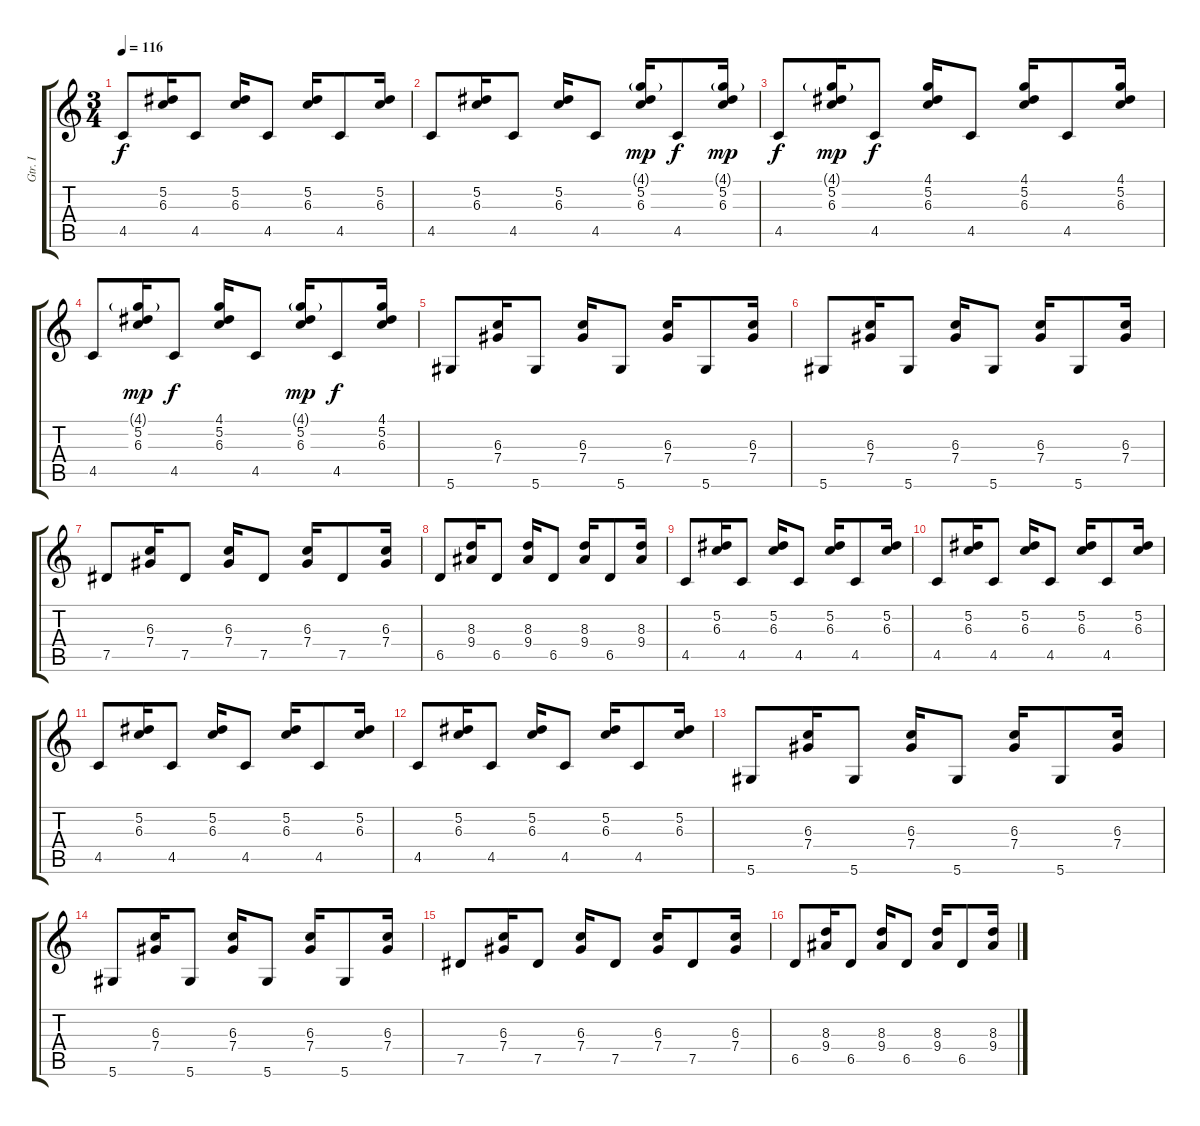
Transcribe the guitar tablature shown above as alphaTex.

\track ("Gtr. I" "Gtr. I") {instrument electricguitarmuted}
\staff {score tabs}
\tuning (Eb4 Bb3 Gb3 Db3 Ab2 Eb2) {hide}
\ts (3 4)
\tempo 116
\clef g2
\ks c
4.5.8{dy f} (5.2 6.3).16 4.5.8 (5.2 6.3).16 4.5.8 (5.2 6.3).16 4.5.8 (5.2 6.3).16 |
4.5.8 (5.2 6.3).16 4.5.8 (5.2 6.3).16 4.5.8 (4.1{g} 5.2 6.3).16{dy mp} 4.5.8{dy f} (4.1{g} 5.2 6.3).16{dy mp} |
4.5.8{dy f} (4.1{g} 5.2 6.3).16{dy mp} 4.5.8{dy f} (4.1 5.2 6.3).16 4.5.8 (4.1 5.2 6.3).16 4.5.8 (4.1 5.2 6.3).16 |
4.5.8 (4.1{g} 5.2 6.3).16{dy mp} 4.5.8{dy f} (4.1 5.2 6.3).16 4.5.8 (4.1{g} 5.2 6.3).16{dy mp} 4.5.8{dy f} (4.1 5.2 6.3).16 |
5.6.8 (6.3 7.4).16 5.6.8 (6.3 7.4).16 5.6.8 (6.3 7.4).16 5.6.8 (6.3 7.4).16 |
5.6.8 (6.3 7.4).16 5.6.8 (6.3 7.4).16 5.6.8 (6.3 7.4).16 5.6.8 (6.3 7.4).16 |
7.5.8 (6.3 7.4).16 7.5.8 (6.3 7.4).16 7.5.8 (6.3 7.4).16 7.5.8 (6.3 7.4).16 |
6.5.8 (8.3 9.4).16 6.5.8 (8.3 9.4).16 6.5.8 (8.3 9.4).16 6.5.8 (8.3 9.4).16 |
4.5.8 (5.2 6.3).16 4.5.8 (5.2 6.3).16 4.5.8 (5.2 6.3).16 4.5.8 (5.2 6.3).16 |
4.5.8 (5.2 6.3).16 4.5.8 (5.2 6.3).16 4.5.8 (5.2 6.3).16 4.5.8 (5.2 6.3).16 |
4.5.8 (5.2 6.3).16 4.5.8 (5.2 6.3).16 4.5.8 (5.2 6.3).16 4.5.8 (5.2 6.3).16 |
4.5.8 (5.2 6.3).16 4.5.8 (5.2 6.3).16 4.5.8 (5.2 6.3).16 4.5.8 (5.2 6.3).16 |
5.6.8 (6.3 7.4).16 5.6.8 (6.3 7.4).16 5.6.8 (6.3 7.4).16 5.6.8 (6.3 7.4).16 |
5.6.8 (6.3 7.4).16 5.6.8 (6.3 7.4).16 5.6.8 (6.3 7.4).16 5.6.8 (6.3 7.4).16 |
7.5.8 (6.3 7.4).16 7.5.8 (6.3 7.4).16 7.5.8 (6.3 7.4).16 7.5.8 (6.3 7.4).16 |
6.5.8 (8.3 9.4).16 6.5.8 (8.3 9.4).16 6.5.8 (8.3 9.4).16 6.5.8 (8.3 9.4).16
